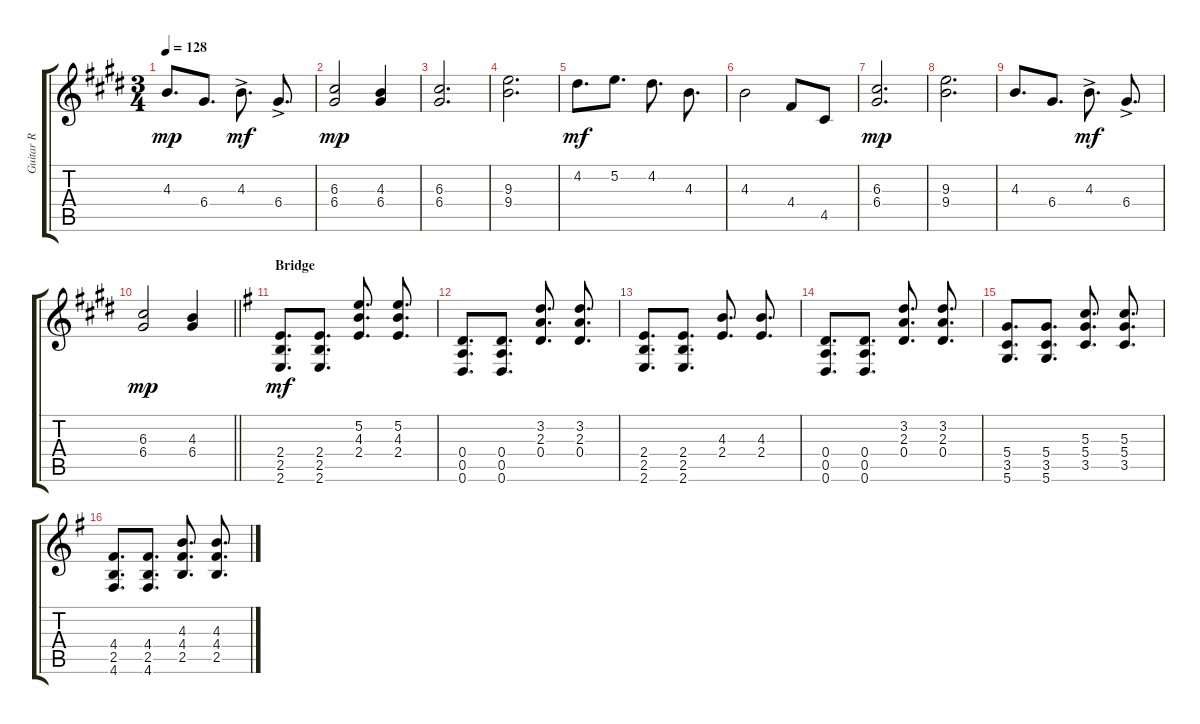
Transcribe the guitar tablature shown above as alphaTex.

\track ("Guitar R" "Guitar R") {instrument distortionguitar}
\staff {score tabs}
\tuning (E4 B3 G3 D3 A2 D2) {hide}
\ts (3 4)
\tempo 128
\clef g2
\ks c#minor
4.3.8{d dy mp} 6.4.8{d} 4.3{ac}.8{d dy mf} 6.4{ac}.8{d} |
(6.3 6.4).2{dy mp} (4.3 6.4).4 |
\ks e
(6.3 6.4).2{d} |
\ks c#minor
(9.3 9.4).2{d} |
4.2.8{d dy mf} 5.2.8{d} 4.2.8{d} 4.3.8{d} |
4.3.2 4.4.8 4.5.8 |
\ks e
(6.3 6.4).2{d dy mp} |
\ks c#minor
(9.3 9.4).2{d} |
4.3.8{d} 6.4.8{d} 4.3{ac}.8{d dy mf} 6.4{ac}.8{d} |
\barLineRight lightlight
(6.3 6.4).2{dy mp} (4.3 6.4).4 |
\section ("" "Bridge")
\ks g
(2.4 2.5 2.6).8{d dy mf} (2.4 2.5 2.6).8{d} (5.2 4.3 2.4).8{d} (5.2 4.3 2.4).8{d} |
(0.4 0.5 0.6).8{d} (0.4 0.5 0.6).8{d} (3.2 2.3 0.4).8{d} (3.2 2.3 0.4).8{d} |
(2.4 2.5 2.6).8{d} (2.4 2.5 2.6).8{d} (4.3 2.4).8{d} (4.3 2.4).8{d} |
(0.4 0.5 0.6).8{d} (0.4 0.5 0.6).8{d} (3.2 2.3 0.4).8{d} (3.2 2.3 0.4).8{d} |
(5.4 3.5 5.6).8{d} (5.4 3.5 5.6).8{d} (5.3 5.4 3.5).8{d} (5.3 5.4 3.5).8{d} |
(4.4 2.5 4.6).8{d} (4.4 2.5 4.6).8{d} (4.3 4.4 2.5).8{d} (4.3 4.4 2.5).8{d}
